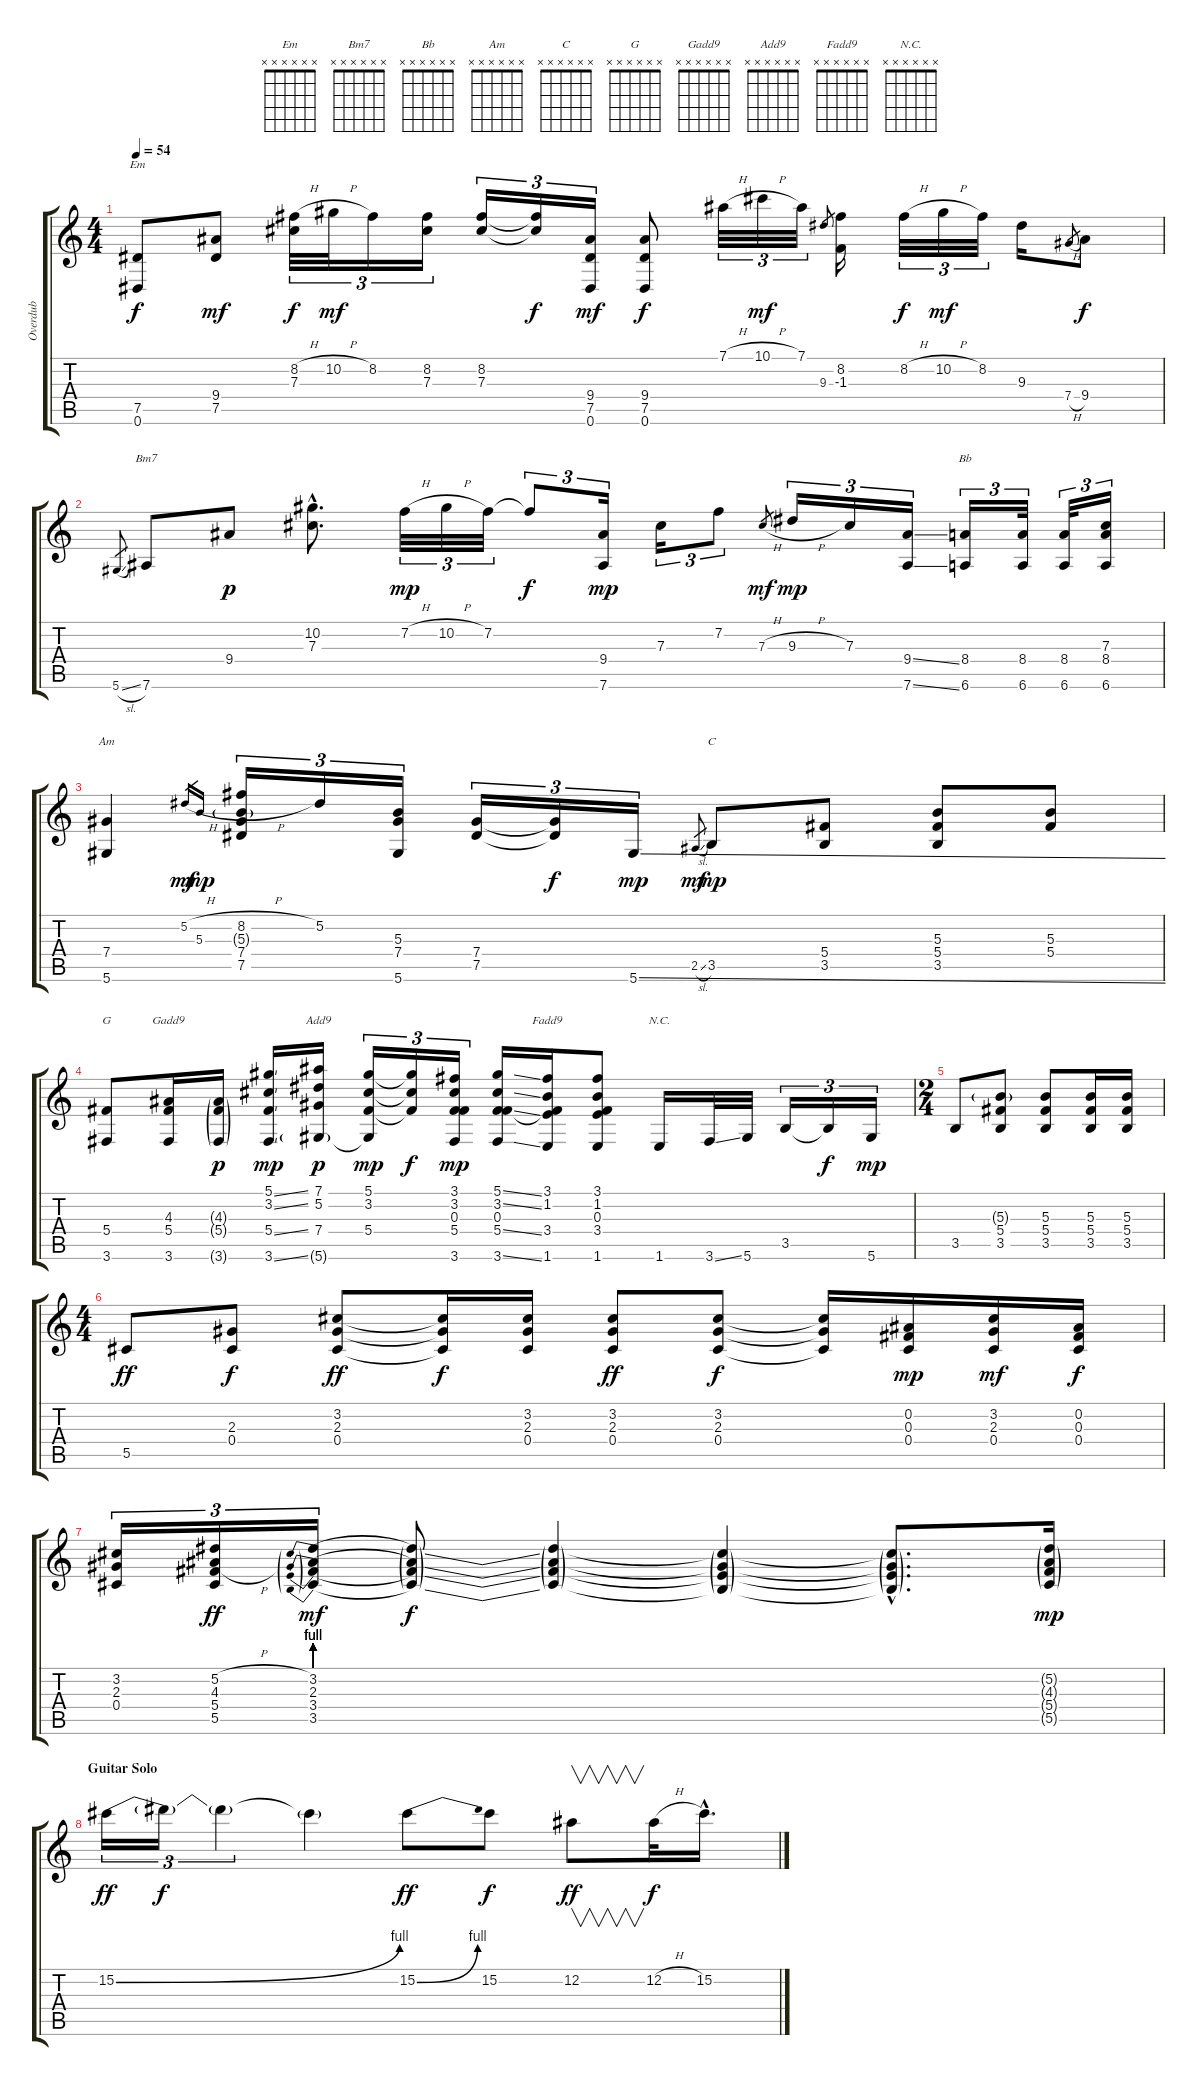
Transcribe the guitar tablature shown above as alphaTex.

\track ("Overdub" "Overdub") {instrument electricbassfinger}
\staff {score tabs}
\tuning (Eb4 Bb3 Gb3 Db3 Ab2 Eb2) {hide}
\chord ("Em" x x x x x x) {firstfret 0}
\chord ("Bm7" x x x x x x) {firstfret 0}
\chord ("Bb" x x x x x x) {firstfret 0}
\chord ("Am" x x x x x x) {firstfret 0}
\chord ("C" x x x x x x) {firstfret 0}
\chord ("G" x x x x x x) {firstfret 0}
\chord ("Gadd9" x x x x x x) {firstfret 0}
\chord ("Add9" x x x x x x) {firstfret 0}
\chord ("Fadd9" x x x x x x) {firstfret 0}
\chord ("N.C." x x x x x x) {firstfret 0}
\ts (4 4)
\tempo 54
\clef g2
\ks c
(7.5{t} 0.6).8{ch "Em" dy f} (9.4 7.5).8{dy mf} (8.2{h} 7.3).32{tu (3 2) dy f} 10.2{h}.32{tu (3 2) dy mf} 8.2.16{tu (3 2)} (8.2 7.3).16{tu (3 2)} (8.2 7.3).16{tu (3 2)} (8.2{t} 7.3{t}).16{tu (3 2) dy f} (9.4 7.5 0.6).16{tu (3 2) dy mf} (9.4 7.5 0.6).8{dy f} 7.1{h}.32{tu (3 2)} 10.1{h}.32{tu (3 2) dy mf} 7.1.32{tu (3 2)} 9.3.8{gr} (8.2 -1.3).16 8.2{h}.32{tu (3 2) dy f} 10.2{h}.32{tu (3 2) dy mf} 8.2.32{tu (3 2)} 9.3.16 7.4{h}.8{gr} 9.4.8{dy f} |
5.6{sl}.8{gr} 7.6.8{ch "Bm7"} 9.4.8{dy p} (10.2{hac} 7.3{hac}).8{d} 7.2{h}.32{tu (3 2) dy mp} 10.2{h}.32{tu (3 2)} 7.2.32{tu (3 2)} 7.2{t}.8{tu (3 2) dy f} (9.4 7.6).16{tu (3 2) dy mp} 7.3.16{tu (3 2)} 7.2.8{tu (3 2)} 7.3{h}.8{gr dy mf} 9.3{h}.16{tu (3 2) dy mp} 7.3.16{tu (3 2)} (9.4{ss} 7.6{ss}).16{tu (3 2)} (8.4 6.6).16{tu (3 2) ch "Bb"} (8.4 6.6).32{tu (3 2)} (8.4 6.6).32{tu (3 2)} (7.3 8.4 6.6).16{tu (3 2)} |
(7.4 5.6).4{ch "Am"} 5.2{h}.16{gr dy mf} 5.3.16{gr dy mp} (8.2{h} 5.3{g} 7.4 7.5).16{tu (3 2)} 5.2.16{tu (3 2)} (5.3 7.4 5.6).16{tu (3 2)} (7.4 7.5).16{tu (3 2)} (7.4{t} 7.5{t}).16{tu (3 2) dy f} 5.6{ss}.16{tu (3 2) dy mp} 2.5{sl}.8{gr dy mf} 3.5.8{ch "C" dy mp} (5.4 3.5).8 (5.3 5.4 3.5).8 (5.3 5.4).8 |
(5.4 3.6).8{ch "G"} (4.3 5.4 3.6).16{ch "Gadd9"} (4.3{g} 5.4{g} 3.6{g}).16{dy p} (5.1{ss} 3.2{ss} 5.4{ss} 3.6{ss}).16{dy mp} (7.1 5.2 7.4 5.6{g}).16{ch "Add9" dy p} (5.1 3.2 5.4 5.6{t}).16{tu (3 2) dy mp} (5.1{t} 3.2{t} 5.4{t}).16{tu (3 2) dy f} (3.1 3.2 0.3 5.4 3.6).16{tu (3 2) dy mp} (5.1{ss} 3.2{ss} 0.3 5.4{ss} 3.6{ss}).16 (3.1 1.2 0.3{t} 3.4 1.6).16{ch "Fadd9"} (3.1 1.2 0.3 3.4 1.6).8 1.6.16{ch "N.C."} 3.6{ss}.32 5.6.32 3.5.16{tu (3 2)} 3.5{t}.16{tu (3 2) dy f} 5.6.16{tu (3 2) dy mp} |
\ts (2 4)
3.5.8 (5.3{g} 5.4 3.5).8 (5.3 5.4 3.5).8 (5.3 5.4 3.5).16 (5.3 5.4 3.5).16 |
\ts (4 4)
5.5.8{dy ff} (2.3 0.4).8{dy f} (3.2 2.3 0.4).8{dy ff} (3.2{t} 2.3{t} 0.4{t}).16{dy f} (3.2 2.3 0.4).16 (3.2 2.3 0.4).8{dy ff} (3.2 2.3 0.4).8{dy f} (3.2{t} 2.3{t} 0.4{t}).16 (0.2 0.3 0.4).16{dy mp} (3.2 2.3 0.4).16{dy mf} (0.2 0.3 0.4).16{dy f} |
(3.2 2.3 0.4).16{tu (3 2)} (5.2{h} 4.3{h} 5.4{h} 5.5).16{tu (3 2) dy ff} (3.2{be (prebend 0 4 60 4)} 2.3{be (prebend 0 4 60 4)} 3.4{be (prebend 0 4 60 4)} 3.5{be (prebend 0 4 60 4)}).16{tu (3 2) dy mf} (3.2{t} 2.3{t} 3.4{t} 3.5{t}).8{dy f} (3.2{t} 2.3{t} 3.4{t} 3.5{t}).4 (3.2{t} 2.3{t} 3.4{t} 3.5{t}).4 (3.2{hac t} 2.3{hac t} 3.4{hac t} 3.5{hac t}).8{d} (5.2{g} 4.3{g} 5.4{g} 5.5{g}).16{dy mp} |
\section ("" "Guitar Solo")
15.2{be (bend 0 0 60 4)}.16{tu (3 2) dy ff} 15.2{t}.16{tu (3 2) dy f} 15.2{t}.4{tu (3 2)} 15.2{t}.4 15.2{be (bend 0 0 60 4)}.8{dy ff} 15.2.8{dy f} 12.2.8{v dy ff} 12.2{h}.32{dy f} 15.2{hac}.16{d}
